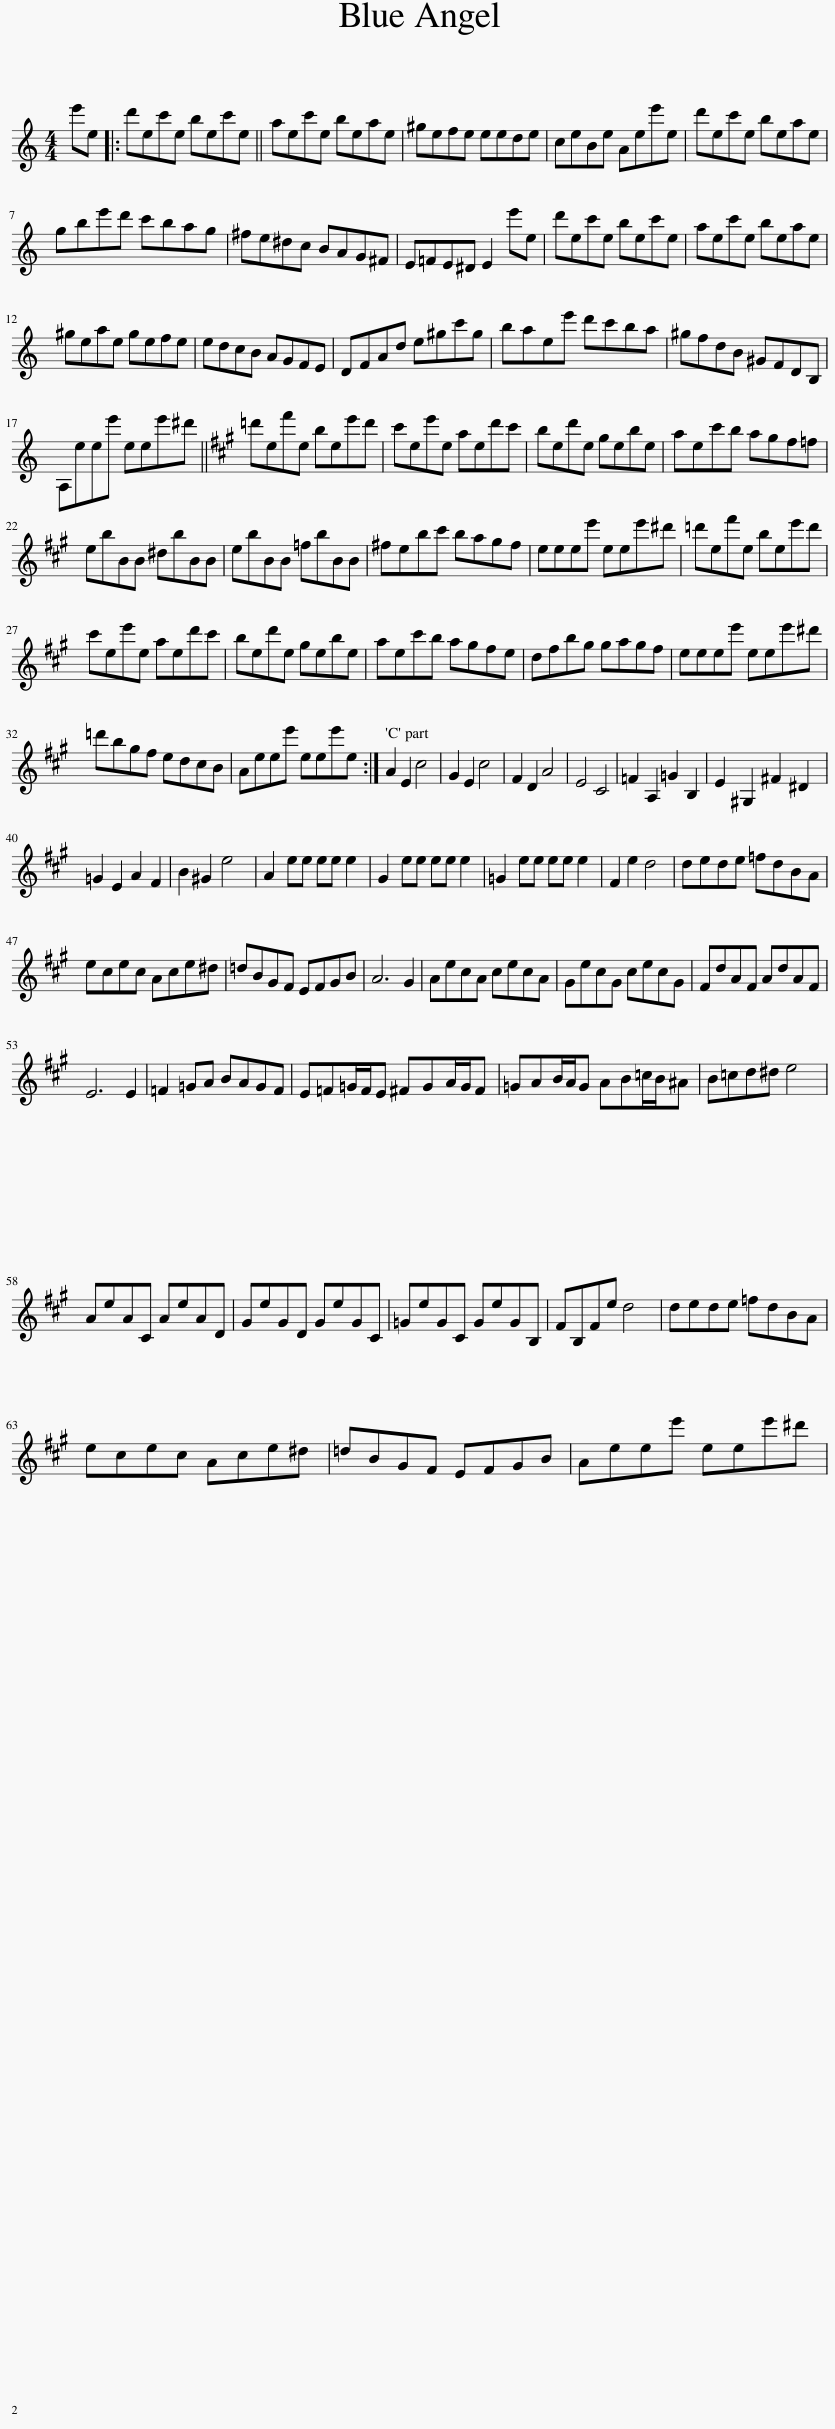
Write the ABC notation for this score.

X:1
L:1/8
M:4/4
I:linebreak $
K:C
V:1 treble
V:1
 e'e |: d'ec'e bec'e || aec'e beae | ^gefe eede | ceBe Aee'e | %5
 d'ec'e beae |$ gbe'd' c'bag | ^fe^dc BAG^F | E=FE^D E2 e'e | d'ec'e bec'e | %10
 aec'e beae |$ ^geae gefe | edcB AGFE | DFAd e^gc'g | baee' d'c'ba | %15
 ^gfdB ^GFDB, |$ A,eee' eee'^d' ||[K:A] =d'ef'e bee'd' | c'ee'e aed'c' | bed'e gebe | %20
 aec'b agf=f |$ ebBB ^dbBB | ebBB =fbBB | ^febc' bagf | eeee' eee'^d' | %25
 =d'ef'e bee'd' |$ c'ee'e aed'c' | bed'e gebe | aec'b agfe | dfbg gagf | %30
 eeee' eee'^d' |$ =d'bgf edcB | Aeee' eee'e :| A2 E2 c4 | G2 E2 c4 | %35
 F2 D2 A4 | E4 C4 | =F2 A,2 =G2 B,2 | E2 ^G,2 ^F2 ^D2 |$ =G2 E2 A2 F2 | %40
 B2 ^G2 e4 | A2 ee ee e2 | G2 ee ee e2 | =G2 ee ee e2 | F2 e2 d4 | %45
 dede =fdBA |$ ecec Ace^d | =dBGF EFGB | A6 G2 | AecA cecA | %50
 GecG cecG | FdAF AdAF |$ E6 E2 | =F2 =GA BAGF | E=F=G/F/E ^FGA/G/F | %55
 =GAB/A/G AB=c/B/^A | B=cd^d e4 |$ AeAC AeAD | GeGD GeGC | =GeGC GeGB, | %60
 FB,Fe d4 | dede =fdBA |$ ecec Ace^d | =dBGF EFGB | Aeee' eee'^d' | %65
